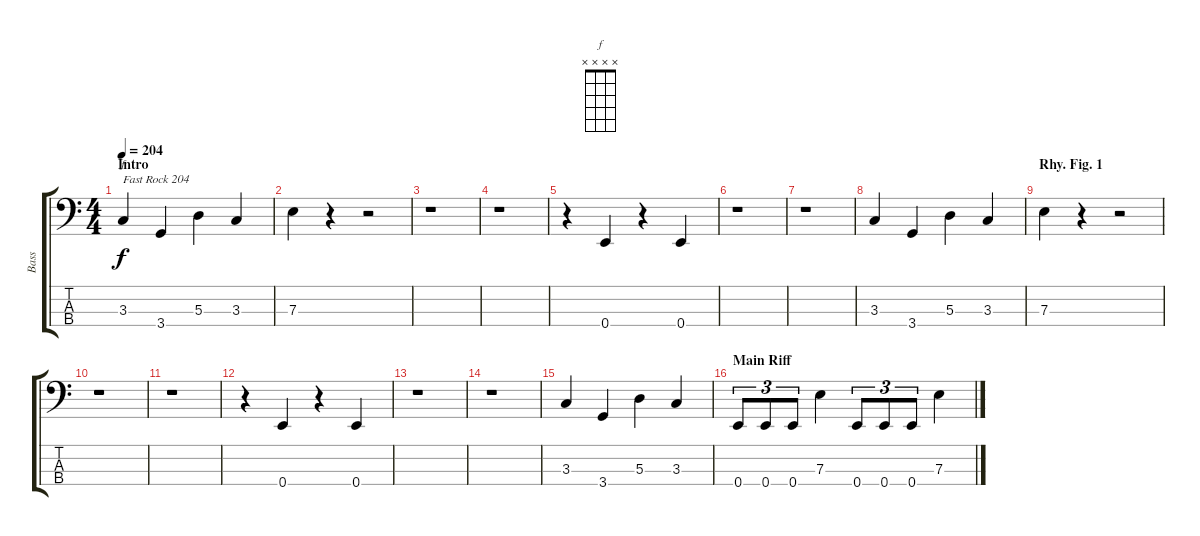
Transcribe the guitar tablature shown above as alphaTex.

\track ("Bass" "Bass") {instrument electricbassfinger}
\staff {score tabs}
\tuning (G2 D2 A1 E1) {hide}
\chord ("f" x x x x)
\ts (4 4)
\section ("" "Intro")
\tempo 204
\clef f4
\ks c
3.3.4{ch "f" txt "Fast Rock 204" dy f instrument electricbassfinger} 3.4.4 5.3.4 3.3.4 |
7.3.4 r.4 r.2 |
r.1 |
r.1 |
r.4 0.4.4 r.4 0.4.4 |
r.1 |
r.1 |
3.3.4 3.4.4 5.3.4 3.3.4 |
\section ("" "Rhy. Fig. 1")
7.3.4 r.4 r.2 |
r.1 |
r.1 |
r.4 0.4.4 r.4 0.4.4 |
r.1 |
r.1 |
3.3.4 3.4.4 5.3.4 3.3.4 |
\section ("" "Main Riff")
0.4.8{tu (3 2)} 0.4.8{tu (3 2)} 0.4.8{tu (3 2)} 7.3.4 0.4.8{tu (3 2)} 0.4.8{tu (3 2)} 0.4.8{tu (3 2)} 7.3.4
